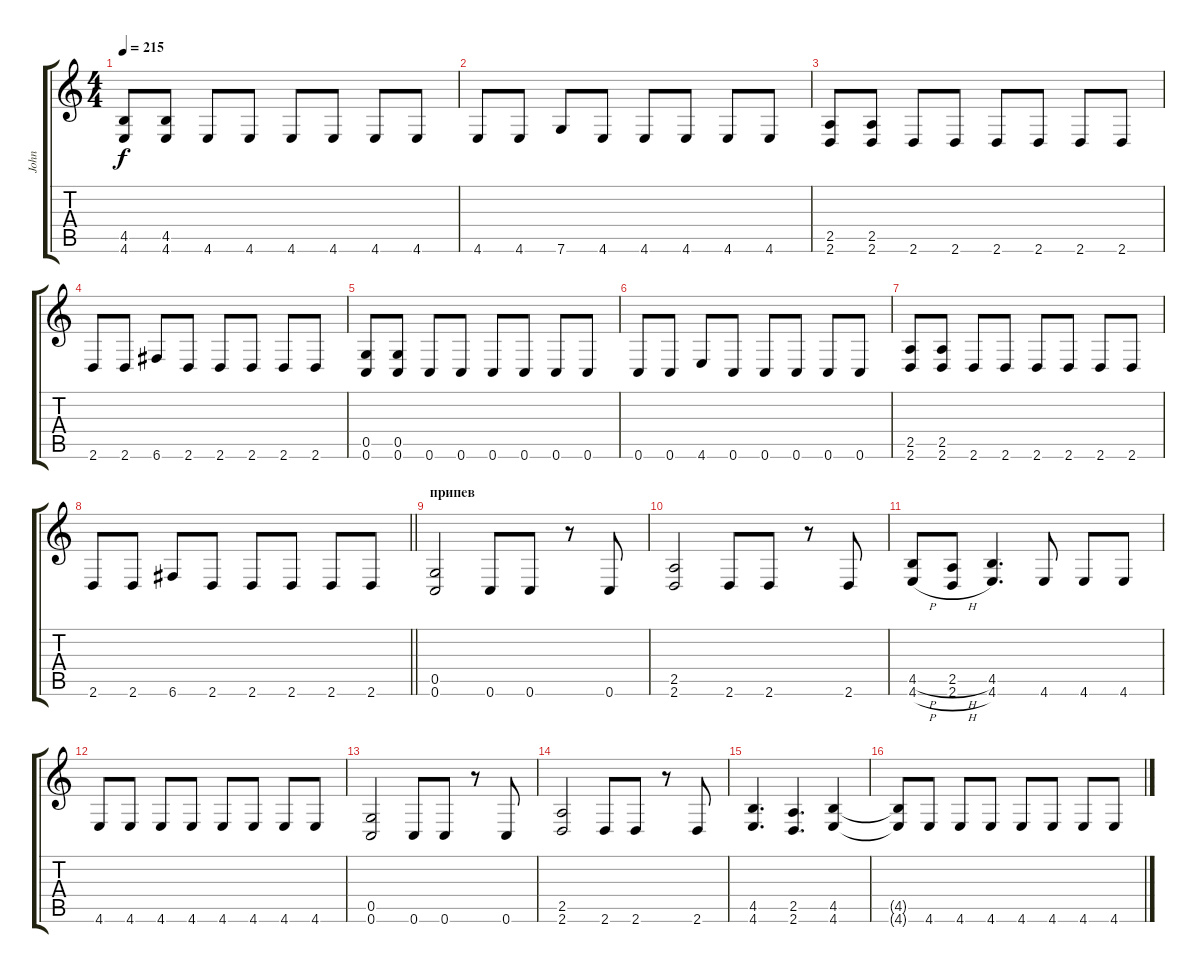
\track ("John" "John") {instrument distortionguitar}
\staff {score tabs}
\tuning (D4 A3 F3 C3 G2 C2) {hide}
\ts (4 4)
\tempo 215
\clef g2
\ks c
(4.5 4.6).8{dy f} (4.5 4.6).8 4.6.8 4.6.8 4.6.8 4.6.8 4.6.8 4.6.8 |
4.6.8 4.6.8 7.6.8 4.6.8 4.6.8 4.6.8 4.6.8 4.6.8 |
(2.5 2.6).8 (2.5 2.6).8 2.6.8 2.6.8 2.6.8 2.6.8 2.6.8 2.6.8 |
2.6.8 2.6.8 6.6.8 2.6.8 2.6.8 2.6.8 2.6.8 2.6.8 |
(0.5 0.6).8 (0.5 0.6).8 0.6.8 0.6.8 0.6.8 0.6.8 0.6.8 0.6.8 |
0.6.8 0.6.8 4.6.8 0.6.8 0.6.8 0.6.8 0.6.8 0.6.8 |
(2.5 2.6).8 (2.5 2.6).8 2.6.8 2.6.8 2.6.8 2.6.8 2.6.8 2.6.8 |
\barLineRight lightlight
2.6.8 2.6.8 6.6.8 2.6.8 2.6.8 2.6.8 2.6.8 2.6.8 |
\section ("" "припев")
(0.5 0.6).2 0.6.8 0.6.8 r.8 0.6.8 |
(2.5 2.6).2 2.6.8 2.6.8 r.8 2.6.8 |
(4.5{h} 4.6{h}).8 (2.5{h} 2.6{h}).8 (4.5 4.6).4{d} 4.6.8 4.6.8 4.6.8 |
4.6.8 4.6.8 4.6.8 4.6.8 4.6.8 4.6.8 4.6.8 4.6.8 |
(0.5 0.6).2 0.6.8 0.6.8 r.8 0.6.8 |
(2.5 2.6).2 2.6.8 2.6.8 r.8 2.6.8 |
(4.5 4.6).4{d} (2.5 2.6).4{d} (4.5 4.6).4 |
(4.5{t} 4.6{t}).8 4.6.8 4.6.8 4.6.8 4.6.8 4.6.8 4.6.8 4.6.8
